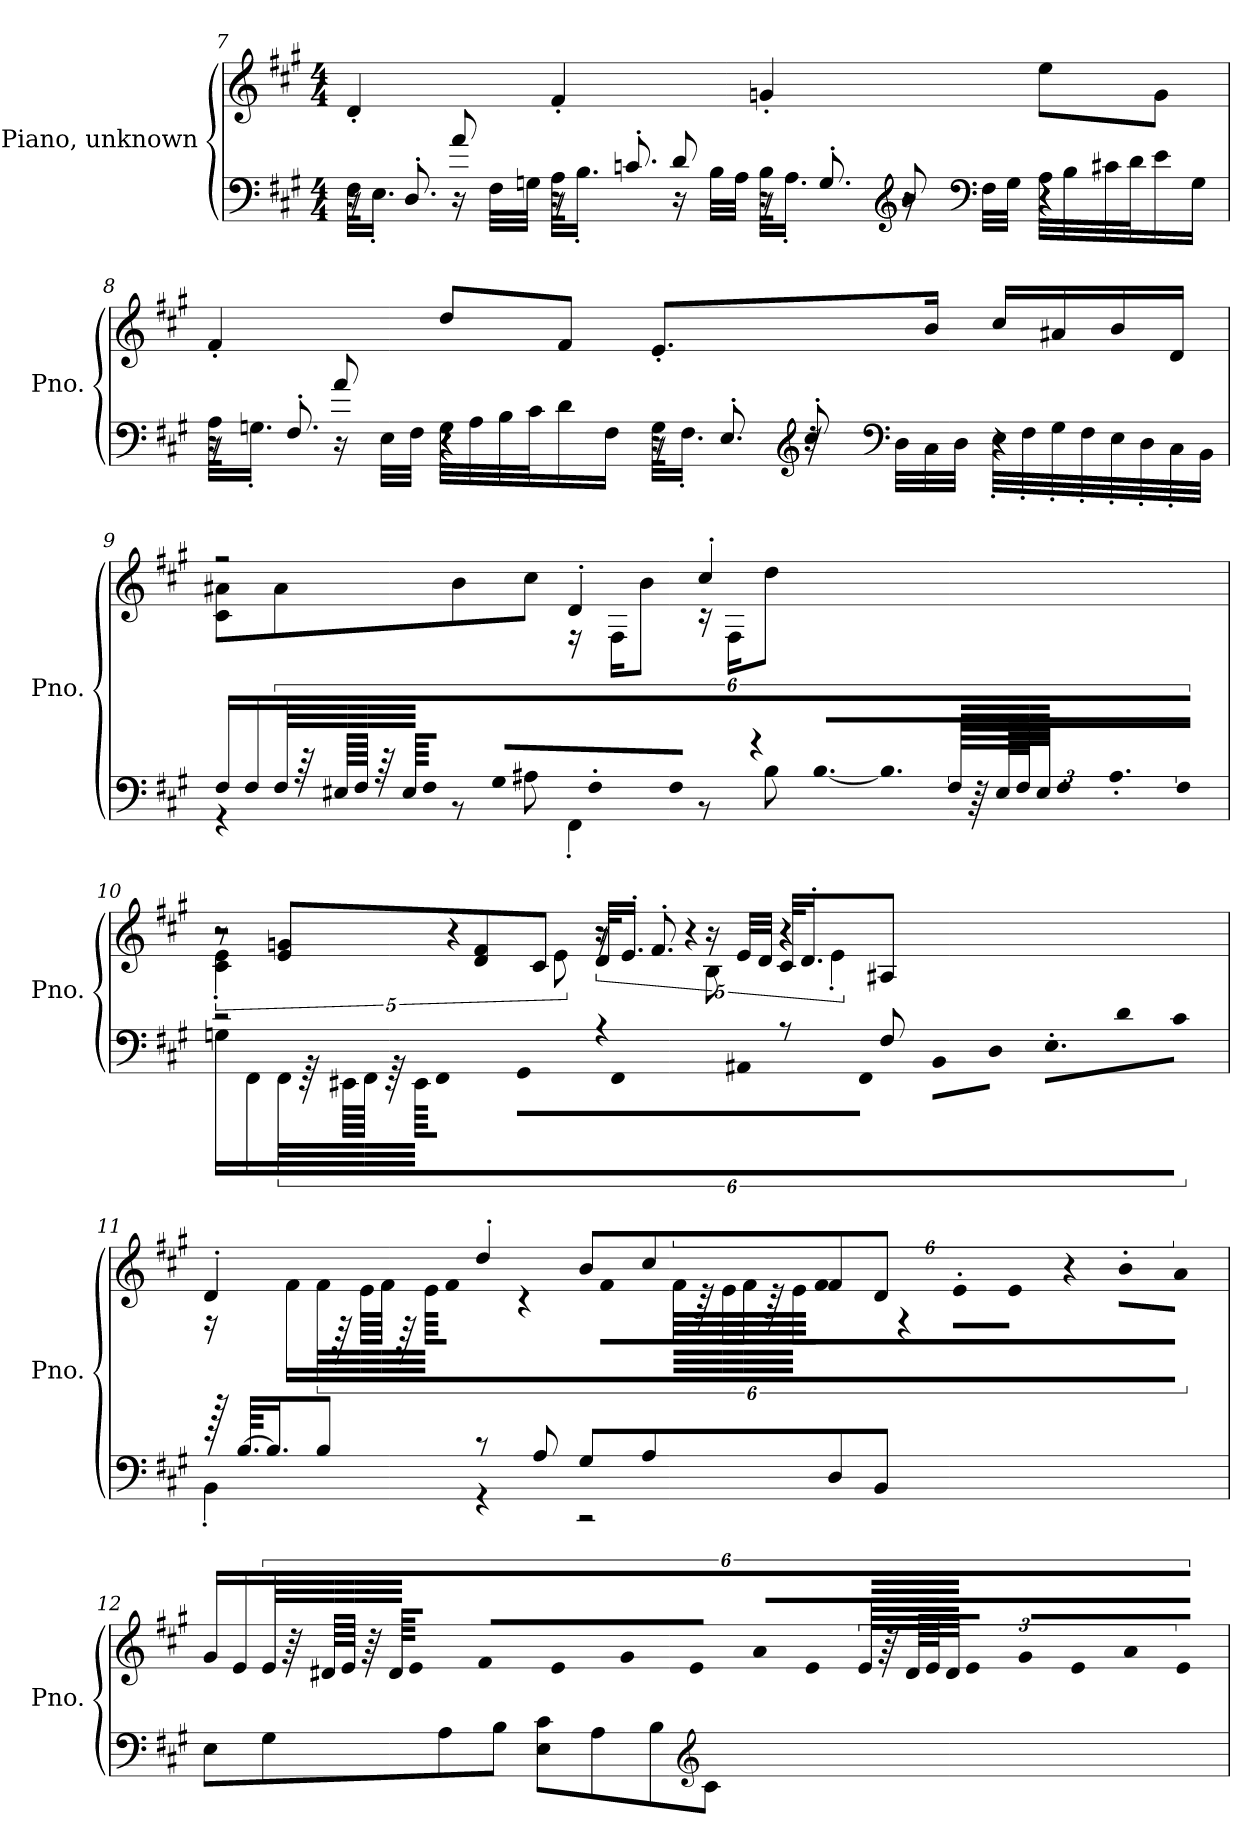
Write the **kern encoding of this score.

**kern	**kern
*part1	*part1
*staff2	*staff1
*I"Piano, unknown	*
*I'Pno.	*
!!LO:PB:g=z
*clefF4	*clefG2
*k[f#c#g#]	*k[f#c#g#]
*M4/4	*M4/4
=7	=7
*^	*
*	*^	*
8r	32F#\KLL	16r	4d'/
.	16.E'\JJ	.	.
.	.	8.D'/	.
8a/	16r	.	.
.	32F#\LLL	.	.
.	32Gn\JJJ	.	.
8r	32A\KLL	16r	4f#'/
.	16.B'\JJ	.	.
.	.	8.cn'/	.
8d/	16r	.	.
.	32B\LLL	.	.
.	32A\JJJ	.	.
8r	32B\KLL	16r	4gn'/
.	16.A'\JJ	.	.
.	.	8.G'/	.
*clefG2	*	*	*
8b/	16r	.	.
*clefF4	*	*	*
.	32F#\LLL	.	.
.	32G\JJJ	.	.
4r	32A\LLL	4r	8ee\L
.	32B\	.	.
.	32c#X\	.	.
.	32d\J	.	.
.	16e\	.	8g\J
.	16G\JJ	.	.
!!LO:LB:g=z
=8	=8	=8	=8
8r	32A\KLL	16r	4f#'/
.	16.Gn'\JJ	.	.
.	.	8.F#'/	.
8a/	16r	.	.
.	32E\LLL	.	.
.	32F#\JJJ	.	.
4r	32G\LLL	4r	8dd/L
.	32A\	.	.
.	32B\	.	.
.	32c#\J	.	.
.	16d\	.	8f#/J
.	16F#\JJ	.	.
8r	32G\KLL	16r	8.e'/L
.	16.F#'\JJ	.	.
.	.	8.E'/	.
*clefG2	*	*	*
8cc#'/	32r	.	.
*clefF4	*	*	*
.	32D\LLL	.	.
.	32C#\	.	16b/Jk
.	32D\JJJ	.	.
4r	32E'\LLL	4r	16cc#/LL
.	32F#'\	.	.
.	32G'\	.	16a#X/
.	32F#'\	.	.
.	32E'\	.	16b/
.	32D'\	.	.
.	32C#'\	.	16d/JJ
.	32BB\JJJ	.	.
*	*v	*v	*
!!LO:LB:g=z
=9	=9	=9
*	*	*^
16F#/LL	4r	2r	8c#\ 8a#X\L
16F#/	.	.	.
96F#/JJkk	.	.	8a#\
96r	.	.	.
96E#X/LLLL	.	.	.
96F#/JJJJ	.	.	.
96r	.	.	.
96E#/KKLL	.	.	.
16F#/JJ	.	.	.
16G#/KL	8r	.	8b\
8F#'/	.	.	.
.	8A#X\	.	8cc#\J
16F#/Jk	.	.	.
128r	4FF#'\	4d'/	16r
[64.B/KKLL	.	.	.
16.B/]	.	.	.
.	.	.	16F#\KL
96F#/JJkk	.	.	8b\J
96r	.	.	.
96E#/LLLL	.	.	.
*Xbrackettup	*	*	*
96F#/J	.	.	.
48E#/J	.	.	.
16F#/J	.	.	.
8.A#'/	8r	4cc#'/	16r
.	.	.	16F#\KL
.	8B\	.	8dd\J
16F#/Jk	.	.	.
!!LO:LB:g=z
=10	=10	=10	=10
*	*	*^	*^
2r	16Gn\LL	2r	5c#\' 5e\'	8r	2r
.	16FF#\	.	.	.	.
*	*brackettup	*	*	*	*
.	96FF#\JJkk	.	.	8e/ 8gn/L	.
.	96r	.	.	.	.
.	96EE#X\LLLL	.	.	.	.
.	96FF#\JJJJ	.	.	.	.
.	96r	.	.	.	.
.	96EE#\KKLL	.	.	.	.
.	16FF#\JJ	.	.	.	.
.	.	.	5r	.	.
.	16GG#\LL	.	.	8d/ 8f#/	.
.	16FF#\	.	.	.	.
.	16AA#X\	.	.	8c#/J	.
.	.	.	10e\	.	.
.	16FF#\JJ	.	.	.	.
4r	8BB\L	16r	10r	32d/KLL	8r
.	.	.	.	16.e'/JJ	.
.	.	8.f#'/	.	.	.
.	.	.	5r	.	.
.	8D\J	.	.	16r	8B\
.	.	.	.	32e/LLL	.
.	.	.	.	32d/JJJ	.
8r	8.E'\L	4r	.	32c#/KLL	4r
.	.	.	.	16.d'/J	.
.	.	.	5e'\	.	.
8F#/	.	.	.	8A#X/J	.
.	32d\LL	.	.	.	.
.	32c#\JJJ	.	.	.	.
*	*	*	*v	*v	*v
!!LO:LB:g=z
=11	=11	=11	=11
128r	4BB'\	4d'/	16r
[64.B/KKLL	.	.	.
16.B/J]	.	.	.
.	.	.	16f#\LL
8B/J	.	.	96f#\JJkk
.	.	.	96r
.	.	.	96e\LLLL
.	.	.	96f#\JJJJ
.	.	.	96r
.	.	.	96e\KKLL
.	.	.	16f#\JJ
8r	4r	4dd'/	16r
.	.	.	16f#\LL
8A/	.	.	96f#\JJkk
.	.	.	96r
.	.	.	96e\LLLL
.	.	.	96f#\JJJJ
.	.	.	96r
.	.	.	96e\KKLL
.	.	.	16f#\JJ
8G#/L	2r	8b/L	16r
.	.	.	8e'\L
8A/	.	8cc#/	.
.	.	.	16e\Jk
8D/	.	8f#/	16r
.	.	.	8b'\L
8BB/J	.	8d/J	.
.	.	.	16a\Jk
*v	*v	*	*
*	*v	*v
!!LO:LB:g=z
=12	=12
8E\L	16g#/LL
.	16e/
8G#\	96e/JJkk
.	96r
.	96d#X/LLLL
.	96e/JJJJ
.	96r
.	96d#/KKLL
.	16e/JJ
8A\	16f#/LL
.	16e/
8B\J	16g#/
.	16e/JJ
8E\ 8c#\L	16a/LL
.	16e/
8A\	96e/JJkk
.	96r
.	96d#/LLLL
*	*Xbrackettup
.	96e/J
.	48d#/J
.	16e/JJ
8B\	16g#/LL
.	16e/
*clefG2	*
8c#\J	16a/
.	16e/JJ
=	=
*-	*-
